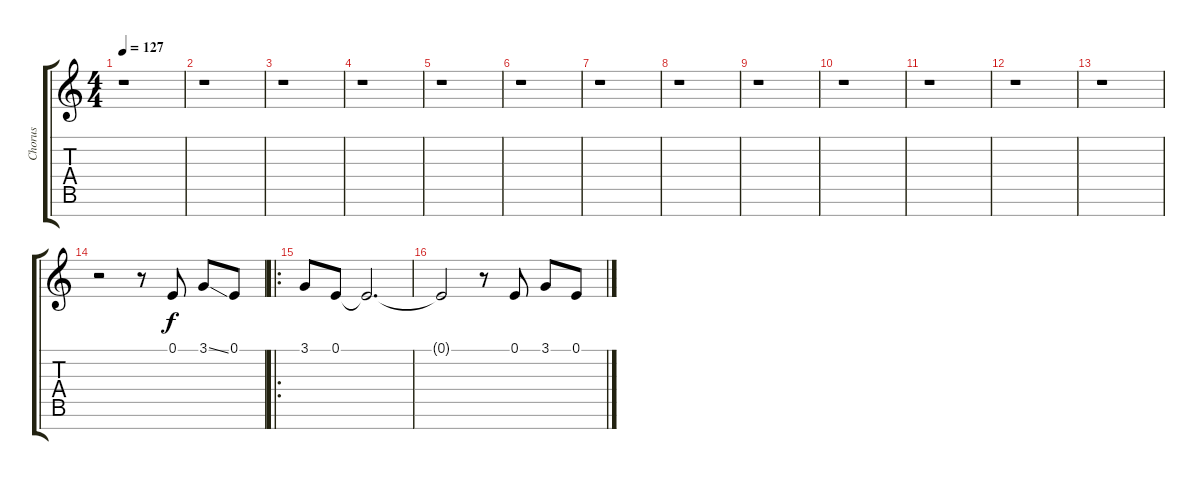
\track ("Chorus" "Chorus") {instrument choiraahs}
\staff {score tabs}
\tuning (E4 B3 G3 D3 A2 E2 B1) {hide}
\ts (4 4)
\tempo 127
\clef g2
\ks c
r.1{dy f} |
r.1 |
r.1 |
r.1 |
r.1 |
r.1 |
r.1 |
r.1 |
r.1 |
r.1 |
r.1 |
r.1 |
r.1 |
r.2 r.8 0.1.8 3.1{ss}.8 0.1.8 |
\ro
3.1.8 0.1.8 0.1{t}.2{d} |
0.1{t}.2 r.8 0.1.8 3.1.8 0.1.8
